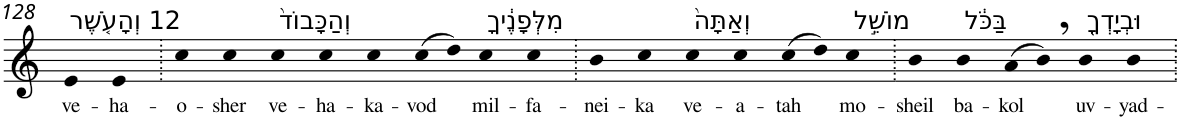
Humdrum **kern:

**kern	**text
*part1	*part1
*staff1	*staff1
*I"Piano	*
*I'Pno	*
!!LO:PB:g=z
*clefG2	*
*k[]	*
=128	=128
!LO:TX:a:t=12 וְהָעֹ֤שֶׁר	!
!	!LO:LY:b
4e	ve-
!	!LO:LY:b
4e	-ha-
=129.	=129.
!	!LO:LY:b
4cc	-o-
!	!LO:LY:b
4cc	-sher
!LO:TX:a:t=וְהַכָּבוֹד֙	!
!	!LO:LY:b
4cc	ve-
!	!LO:LY:b
4cc	-ha-
!	!LO:LY:b
4cc	-ka-
!	!LO:LY:b
(>8cc	-vod
8dd)	.
!LO:TX:a:t=מִלְּפָנֶ֔יךָ	!
!	!LO:LY:b
4cc	mil-
!	!LO:LY:b
4cc	-fa-
=130.	=130.
!	!LO:LY:b
4b	-nei-
!	!LO:LY:b
4cc	-ka
!LO:TX:a:t=וְאַתָּה֙	!
!	!LO:LY:b
4cc	ve-
!	!LO:LY:b
4cc	-a-
!	!LO:LY:b
(>8cc	-tah
8dd)	.
!LO:TX:a:t=מוֹשֵׁ֣ל	!
!	!LO:LY:b
4cc	mo-
=131.	=131.
!	!LO:LY:b
4b	-sheil
!LO:TX:a:t=בַּכֹּ֔ל	!
!	!LO:LY:b
4b	ba-
!	!LO:LY:b
(>8a	-kol
8b,)	.
!LO:TX:a:t=וּבְיָדְךָ֖	!
!	!LO:LY:b
4b	uv-
!	!LO:LY:b
4b	-yad-
=.	=.
*-	*-
